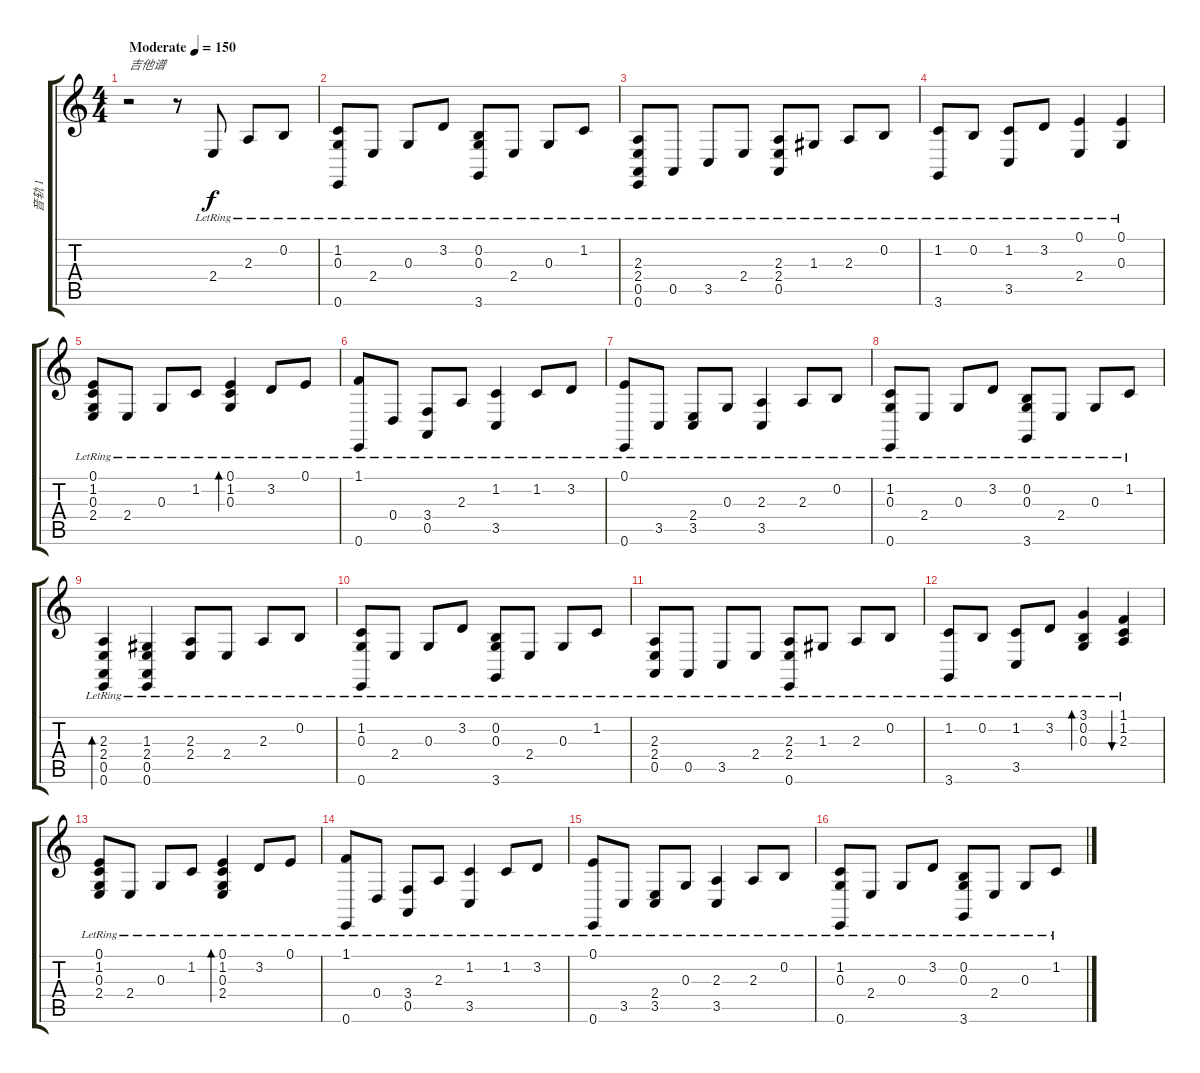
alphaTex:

\track ("音轨 1" "音轨 1") {instrument acousticgrandpiano bank 7}
\staff {score tabs}
\tuning (E4 B3 G3 D3 A2 E2) {hide}
\ts (4 4)
\tempo (150 "Moderate")
\clef g2
\ks c
r.2{txt "吉他谱" dy f instrument acousticgrandpiano} r.8 2.4{lr}.8 2.3{lr}.8 0.2{lr}.8 |
(1.2{lr} 0.3{lr} 0.6{lr}).8 2.4{lr}.8 0.3{lr}.8 3.2{lr}.8 (0.2{lr} 0.3{lr} 3.6{lr}).8 2.4{lr}.8 0.3{lr}.8 1.2{lr}.8 |
(2.3{lr} 2.4{lr} 0.5{lr} 0.6{lr}).8 0.5{lr}.8 3.5{lr}.8 2.4{lr}.8 (2.3{lr} 2.4{lr} 0.5{lr}).8 1.3{lr}.8 2.3{lr}.8 0.2{lr}.8 |
(1.2{lr} 3.6{lr}).8 0.2{lr}.8 (1.2{lr} 3.5{lr}).8 3.2{lr}.8 (0.1{lr} 2.4{lr}).4 (0.1{lr} 0.3{lr}).4 |
(0.1{lr} 1.2{lr} 0.3{lr} 2.4{lr}).8 2.4{lr}.8 0.3{lr}.8 1.2{lr}.8 (0.1{lr} 1.2{lr} 0.3{lr}).4{bd 120} 3.2{lr}.8 0.1{lr}.8 |
(1.1{lr} 0.6{lr}).8 0.4{lr}.8 (3.4{lr} 0.5{lr}).8 2.3{lr}.8 (1.2{lr} 3.5{lr}).4 1.2{lr}.8 3.2{lr}.8 |
(0.1{lr} 0.6{lr}).8 3.5{lr}.8 (2.4{lr} 3.5{lr}).8 0.3{lr}.8 (2.3{lr} 3.5{lr}).4 2.3{lr}.8 0.2{lr}.8 |
(1.2{lr} 0.3{lr} 0.6{lr}).8 2.4{lr}.8 0.3{lr}.8 3.2{lr}.8 (0.2{lr} 0.3{lr} 3.6{lr}).8 2.4{lr}.8 0.3{lr}.8 1.2{lr}.8 |
(2.3{lr} 2.4{lr} 0.5{lr} 0.6{lr}).4{bd 240} (1.3{lr} 2.4{lr} 0.5{lr} 0.6{lr}).4 (2.3{lr} 2.4{lr}).8 2.4{lr}.8 2.3{lr}.8 0.2{lr}.8 |
(1.2{lr} 0.3{lr} 0.6{lr}).8 2.4{lr}.8 0.3{lr}.8 3.2{lr}.8 (0.2{lr} 0.3{lr} 3.6{lr}).8 2.4{lr}.8 0.3{lr}.8 1.2{lr}.8 |
(2.3{lr} 2.4{lr} 0.5{lr}).8 0.5{lr}.8 3.5{lr}.8 2.4{lr}.8 (2.3{lr} 2.4{lr} 0.6{lr}).8 1.3{lr}.8 2.3{lr}.8 0.2{lr}.8 |
(1.2{lr} 3.6{lr}).8 0.2{lr}.8 (1.2{lr} 3.5{lr}).8 3.2{lr}.8 (3.1{lr} 0.2{lr} 0.3{lr}).4{bd 120} (1.1{lr} 1.2{lr} 2.3{lr}).4{bu 120} |
(0.1{lr} 1.2{lr} 0.3{lr} 2.4{lr}).8 2.4{lr}.8 0.3{lr}.8 1.2{lr}.8 (0.1{lr} 1.2{lr} 0.3{lr} 2.4{lr}).4{bd 120} 3.2{lr}.8 0.1{lr}.8 |
(1.1{lr} 0.6{lr}).8 0.4{lr}.8 (3.4{lr} 0.5{lr}).8 2.3{lr}.8 (1.2{lr} 3.5{lr}).4 1.2{lr}.8 3.2{lr}.8 |
(0.1{lr} 0.6{lr}).8 3.5{lr}.8 (2.4{lr} 3.5{lr}).8 0.3{lr}.8 (2.3{lr} 3.5{lr}).4 2.3{lr}.8 0.2{lr}.8 |
(1.2{lr} 0.3{lr} 0.6{lr}).8 2.4{lr}.8 0.3{lr}.8 3.2{lr}.8 (0.2{lr} 0.3{lr} 3.6{lr}).8 2.4{lr}.8 0.3{lr}.8 1.2{lr}.8
